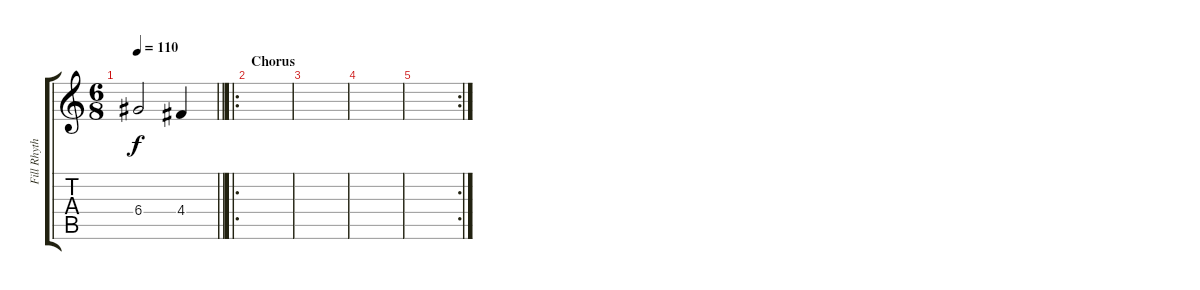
\track ("Fill Rhythm" "Fill Rhyth") {instrument distortionguitar}
\staff {score tabs}
\tuning (E4 B3 G3 D3 A2 D2) {hide}
\ts (6 8)
\tempo 110
\clef g2
\barLineRight lightlight
\ks c
6.4.2{dy f} 4.4.4 |
\ro
\section ("" "Chorus")
|
|
|
\rc 2
